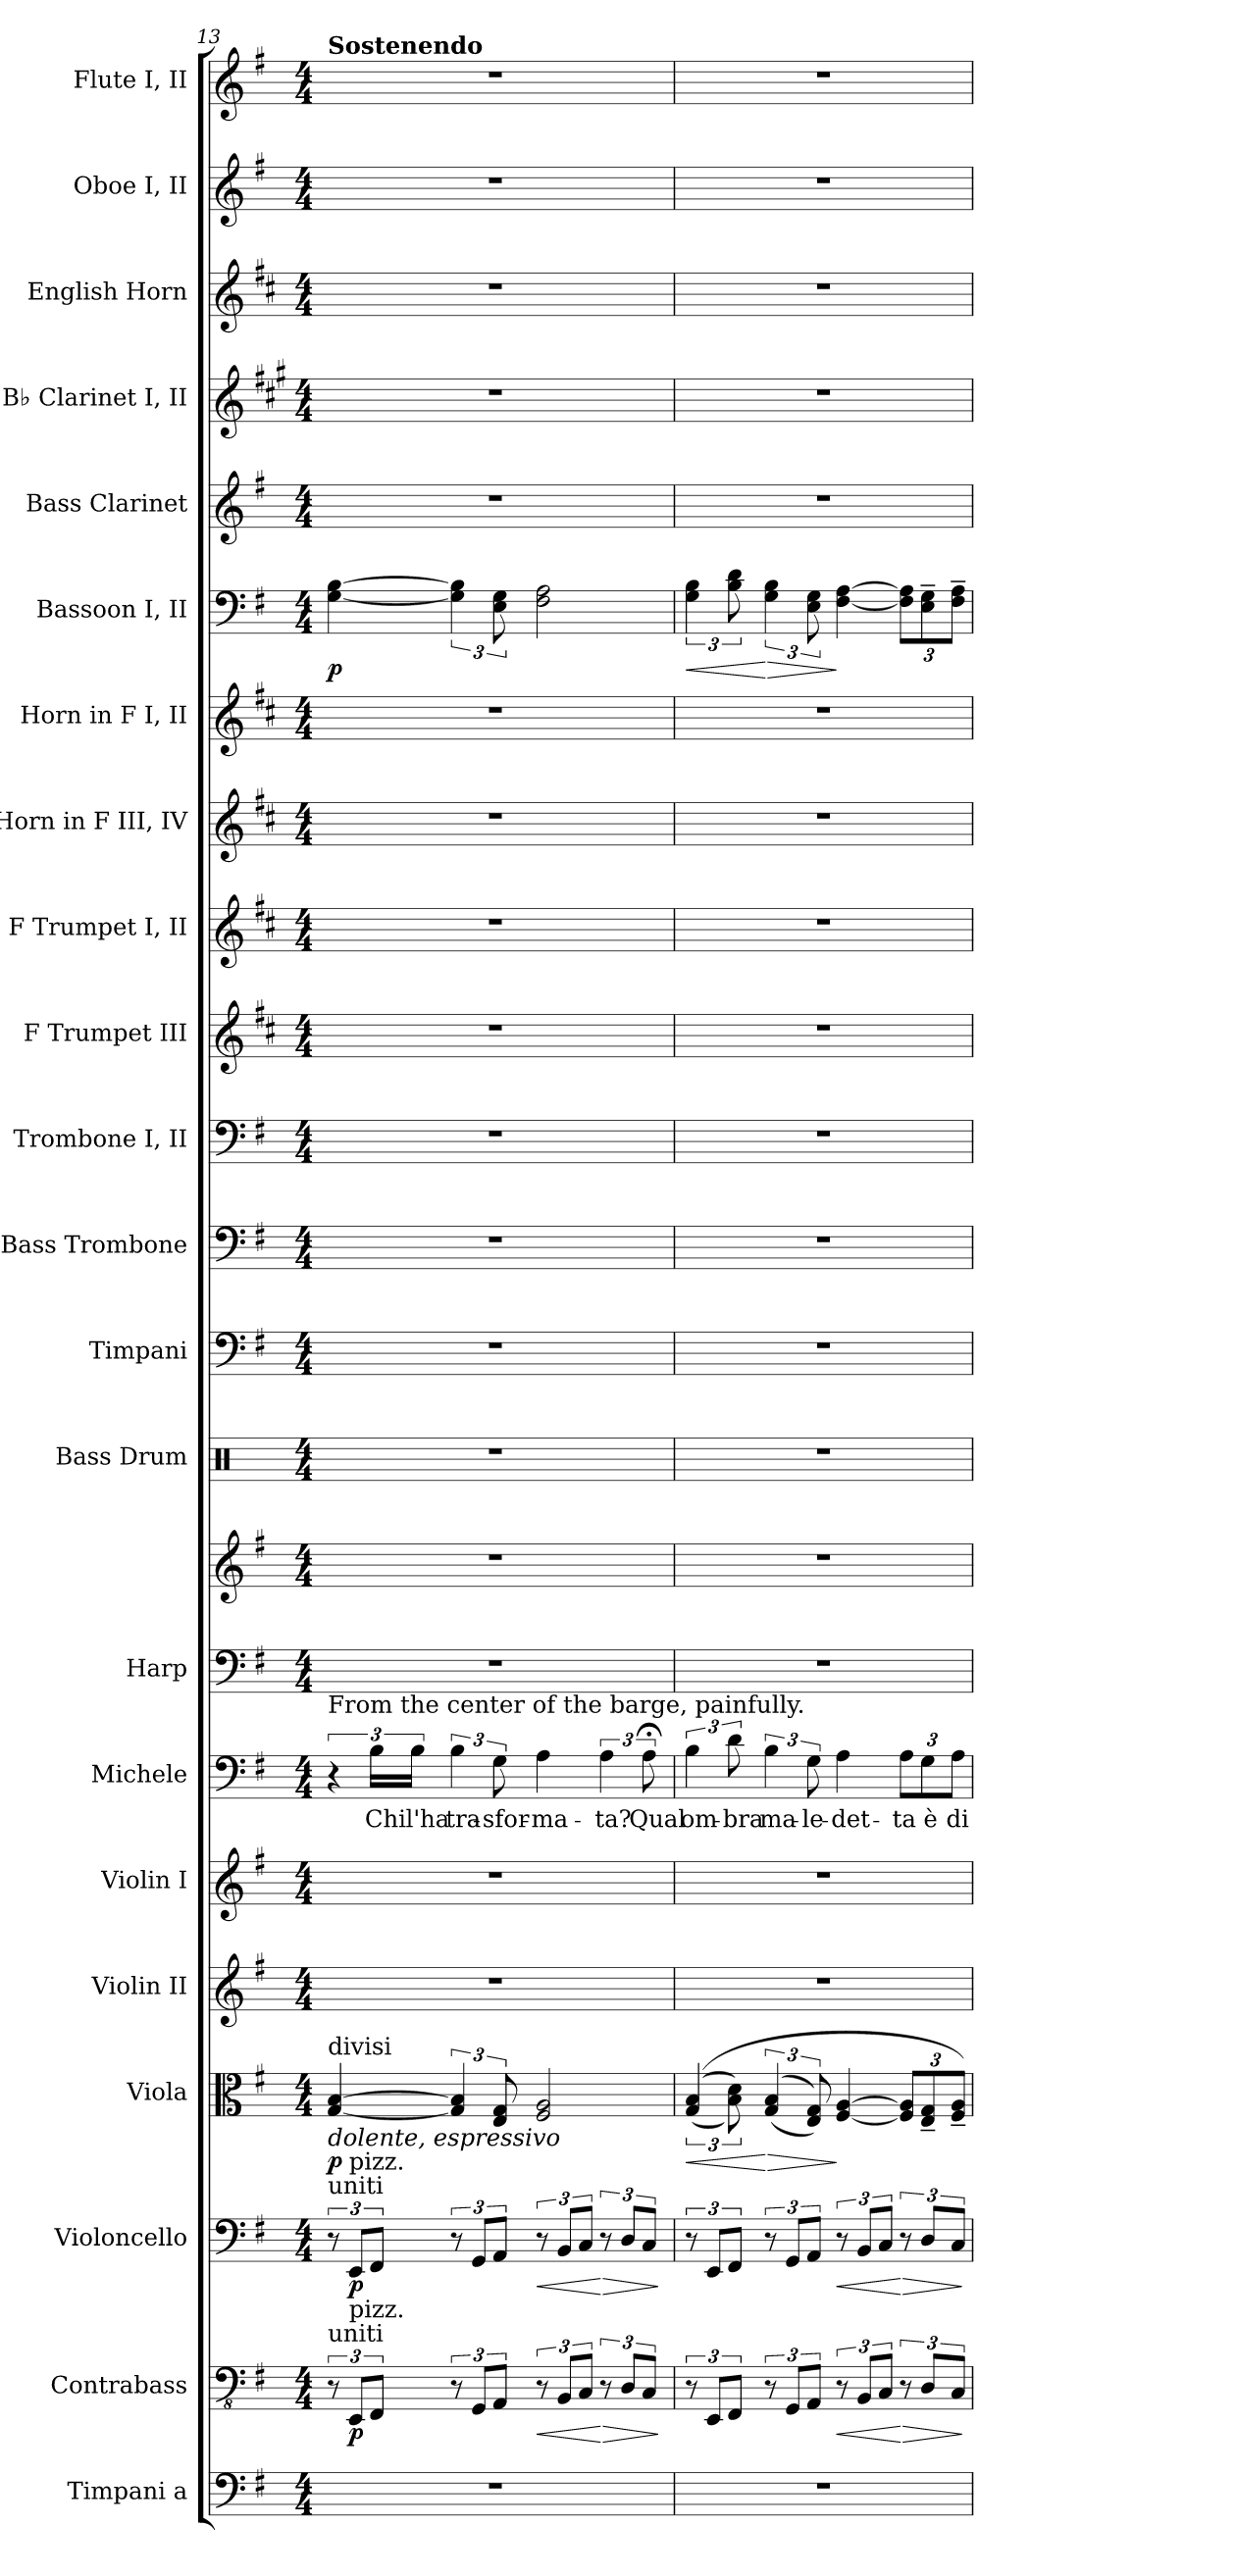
**kern	**kern	**dynam	**kern	**dynam	**kern	**dynam	**kern	**kern	**kern	**text	**kern	**kern	**kern	**kern	**kern	**kern	**kern	**kern	**kern	**kern	**kern	**dynam	**kern	**kern	**kern	**kern	**kern
*part22	*part21	*part21	*part20	*part20	*part19	*part19	*part18	*part17	*part16	*part16	*part15	*part15	*part14	*part13	*part12	*part11	*part10	*part9	*part8	*part7	*part6	*part6	*part5	*part4	*part3	*part2	*part1
*staff23	*staff22	*staff22	*staff21	*staff21	*staff20	*staff20	*staff19	*staff18	*staff17	*staff17	*staff16	*staff15	*staff14	*staff13	*staff12	*staff11	*staff10	*staff9	*staff8	*staff7	*staff6	*staff6	*staff5	*staff4	*staff3	*staff2	*staff1
*I"Timpani a	*I"Contrabass	*	*I"Violoncello	*	*I"Viola	*	*I"Violin II	*I"Violin I	*I"Michele	*	*I"Harp	*	*I"Bass Drum	*I"Timpani	*I"Bass Trombone	*I"Trombone I, II	*I"F Trumpet III	*I"F Trumpet I, II	*I"Horn in F III, IV	*I"Horn in F I, II	*I"Bassoon I, II	*	*I"Bass Clarinet	*I"B♭ Clarinet I, II	*I"English Horn	*I"Oboe I, II	*I"Flute I, II
*I'Timp. a	*I'Cb.	*	*I'Vc.	*	*I'Vla.	*	*I'Vln. II	*I'Vln. I	*I'M.	*	*I'Hrp.	*	*I'B. Dr.	*I'Timp.	*I'B. Tbn.	*I'Tbn. I, II	*I'F Tpt. III	*I'F Tpt. I, II	*	*	*I'Bsn. I, II	*	*I'B. Cl.	*I'B♭ Cl. I, II	*I'E. Hn.	*I'Ob. I, II	*I'Fl. I, II
*clefF4	*clefFv4	*	*clefF4	*	*clefC3	*	*clefG2	*clefG2	*clefF4	*	*clefF4	*clefG2	*clefX	*clefF4	*clefF4	*clefF4	*clefG2	*clefG2	*clefG2	*clefG2	*clefF4	*	*clefG2	*clefG2	*clefG2	*clefG2	*clefG2
*	*	*	*	*	*	*	*	*	*	*	*	*	*	*	*	*	*ITrd-3c-5	*ITrd-3c-5	*ITrd4c7	*ITrd4c7	*	*	*ITrd8c14	*ITrd1c2	*ITrd4c7	*	*
*k[f#]	*k[f#]	*	*k[f#]	*	*k[f#]	*	*k[f#]	*k[f#]	*k[f#]	*	*k[f#]	*k[f#]	*k[]	*k[f#]	*k[f#]	*k[f#]	*k[f#]	*k[f#]	*k[f#]	*k[f#]	*k[f#]	*	*k[f#]	*k[f#]	*k[f#]	*k[f#]	*k[f#]
*M4/4	*M4/4	*	*M4/4	*	*M4/4	*	*M4/4	*M4/4	*M4/4	*	*M4/4	*M4/4	*M4/4	*M4/4	*M4/4	*M4/4	*M4/4	*M4/4	*M4/4	*M4/4	*M4/4	*	*M4/4	*M4/4	*M4/4	*M4/4	*M4/4
=13	=13	=13	=13	=13	=13	=13	=13	=13	=13	=13	=13	=13	=13	=13	=13	=13	=13	=13	=13	=13	=13	=13	=13	=13	=13	=13	=13
!	!	!	!	!	!	!	!	!	!	!	!	!	!	!	!	!	!	!	!	!	!	!	!	!	!	!	!LO:TX:a:B:t=Sostenendo
!	!	!	!	!	!	!	!	!	!LO:TX:a:t=From the center of the barge, painfully.	!	!	!	!	!	!	!	!	!	!	!	!	!	!	!	!	!	!
!	!	!	!	!	!LO:TX:a:t=divisi	!	!	!	!	!	!	!	!	!	!	!	!	!	!	!	!	!	!	!	!	!	!
!	!	!	!	!	!LO:TX:b:i:t=dolente, espressivo	!	!	!	!	!	!	!	!	!	!	!	!	!	!	!	!	!	!	!	!	!	!
!	!	!	!LO:TX:a:t=uniti	!	!	!	!	!	!	!	!	!	!	!	!	!	!	!	!	!	!	!	!	!	!	!	!
!	!LO:TX:a:t=uniti	!	!	!	!	!	!	!	!	!	!	!	!	!	!	!	!	!	!	!	!	!	!	!	!	!	!
!	!	!	!	!	!	!LO:DY:b	!	!	!	!	!	!	!	!	!	!	!	!	!	!	!	!LO:DY:b	!	!	!	!	!
1r	12r	.	12r	.	[4G/ [4B/	p	1r	1r	6r	.	1r	1r	1r	1r	1r	1r	1r	1r	1r	1r	[4G\ [4B\	p	1r	1r	1r	1r	1r
!	!	!	!LO:TX:a:t=pizz.	!	!	!	!	!	!	!	!	!	!	!	!	!	!	!	!	!	!	!	!	!	!	!	!
!	!LO:TX:a:t=pizz.	!	!	!	!	!	!	!	!	!	!	!	!	!	!	!	!	!	!	!	!	!	!	!	!	!	!
!	!	!LO:DY:b	!	!LO:DY:b	!	!	!	!	!	!	!	!	!	!	!	!	!	!	!	!	!	!	!	!	!	!	!
.	12EEE/L	p	12EE/L	p	.	.	.	.	.	.	.	.	.	.	.	.	.	.	.	.	.	.	.	.	.	.	.
.	12FFF#/J	.	12FF#/J	.	.	.	.	.	24B\LL	Chi	.	.	.	.	.	.	.	.	.	.	.	.	.	.	.	.	.
.	.	.	.	.	.	.	.	.	24B\JJ	l'ha	.	.	.	.	.	.	.	.	.	.	.	.	.	.	.	.	.
.	12r	.	12r	.	6G/] 6B/]	.	.	.	6B\	tra-	.	.	.	.	.	.	.	.	.	.	6G\] 6B\]	.	.	.	.	.	.
.	12GGG/L	.	12GG/L	.	.	.	.	.	.	.	.	.	.	.	.	.	.	.	.	.	.	.	.	.	.	.	.
.	12AAA/J	.	12AA/J	.	12E/ 12G/	.	.	.	12G\	-sfor-	.	.	.	.	.	.	.	.	.	.	12E\ 12G\	.	.	.	.	.	.
!	!	!LO:HP:b	!	!LO:HP:b	!	!	!	!	!	!	!	!	!	!	!	!	!	!	!	!	!	!	!	!	!	!	!
.	12r	<	12r	<	2F#/ 2A/	.	.	.	4A\	-ma-	.	.	.	.	.	.	.	.	.	.	2F#\ 2A\	.	.	.	.	.	.
.	12BBB/L	.	12BB/L	.	.	.	.	.	.	.	.	.	.	.	.	.	.	.	.	.	.	.	.	.	.	.	.
.	12CC/J	.	12C/J	.	.	.	.	.	.	.	.	.	.	.	.	.	.	.	.	.	.	.	.	.	.	.	.
!	!	!LO:HP:n=1:b	!	!LO:HP:n=1:b	!	!	!	!	!	!	!	!	!	!	!	!	!	!	!	!	!	!	!	!	!	!	!
.	12r	[ >	12r	[ >	.	.	.	.	6A\	-ta?	.	.	.	.	.	.	.	.	.	.	.	.	.	.	.	.	.
.	12DD/L	.	12D/L	.	.	.	.	.	.	.	.	.	.	.	.	.	.	.	.	.	.	.	.	.	.	.	.
.	12CC/J	.	12C/J	.	.	.	.	.	12A;<\	Qual	.	.	.	.	.	.	.	.	.	.	.	.	.	.	.	.	.
.	.	]	.	]	.	.	.	.	.	.	.	.	.	.	.	.	.	.	.	.	.	.	.	.	.	.	.
!!LO:PB:g=z
=14	=14	=14	=14	=14	=14	=14	=14	=14	=14	=14	=14	=14	=14	=14	=14	=14	=14	=14	=14	=14	=14	=14	=14	=14	=14	=14	=14
*	*	*	*	*	*	*	*	*	*	*	*	*	*	*	*	*	*	*	*	*	*	*	*	*	*	*	*MM53
!	!	!	!	!	!	!LO:HP:b	!	!	!	!	!	!	!	!	!	!	!	!	!	!	!	!LO:HP:b	!	!	!	!	!
1r	12r	.	12r	.	(((6G/ 6B/	<	1r	1r	6B\	om-	1r	1r	1r	1r	1r	1r	1r	1r	1r	1r	6G\ 6B\	<	1r	1r	1r	1r	1r
.	12EEE/L	.	12EE/L	.	.	.	.	.	.	.	.	.	.	.	.	.	.	.	.	.	.	.	.	.	.	.	.
.	12FFF#/J	.	12FF#/J	.	12B\ 12d\))	.	.	.	12d\	-bra	.	.	.	.	.	.	.	.	.	.	12B\ 12d\	.	.	.	.	.	.
!	!	!	!	!	!	!LO:HP:n=1:b	!	!	!	!	!	!	!	!	!	!	!	!	!	!	!	!LO:HP:n=1:b	!	!	!	!	!
.	12r	.	12r	.	((>6G/ 6B/	[ >	.	.	6B\	ma-	.	.	.	.	.	.	.	.	.	.	6G\ 6B\	[ >	.	.	.	.	.
.	12GGG/L	.	12GG/L	.	.	.	.	.	.	.	.	.	.	.	.	.	.	.	.	.	.	.	.	.	.	.	.
.	12AAA/J	.	12AA/J	.	12E/ 12G/))	.	.	.	12G\	-le-	.	.	.	.	.	.	.	.	.	.	12E\ 12G\	.	.	.	.	.	.
!	!	!LO:HP:b	!	!LO:HP:b	!	!	!	!	!	!	!	!	!	!	!	!	!	!	!	!	!	!	!	!	!	!	!
.	12r	<	12r	<	[4F#/ [4A/	]	.	.	4A\	-det-	.	.	.	.	.	.	.	.	.	.	[4F#\ [4A\	]	.	.	.	.	.
.	12BBB/L	.	12BB/L	.	.	.	.	.	.	.	.	.	.	.	.	.	.	.	.	.	.	.	.	.	.	.	.
.	12CC/J	.	12C/J	.	.	.	.	.	.	.	.	.	.	.	.	.	.	.	.	.	.	.	.	.	.	.	.
!	!	!LO:HP:n=1:b	!	!LO:HP:n=1:b	!	!	!	!	!	!	!	!	!	!	!	!	!	!	!	!	!	!	!	!	!	!	!
*	*	*	*	*	*Xbrackettup	*	*	*	*Xbrackettup	*	*	*	*	*	*	*	*	*	*	*	*Xbrackettup	*	*	*	*	*	*
.	12r	[ >	12r	[ >	12F#/] 12A/]L	.	.	.	12A\L	-ta	.	.	.	.	.	.	.	.	.	.	12F#\] 12A\]L	.	.	.	.	.	.
.	12DD/L	.	12D/L	.	12E/~ 12G/~	.	.	.	12G\	è	.	.	.	.	.	.	.	.	.	.	12E\~ 12G\~	.	.	.	.	.	.
.	12CC/J	.	12C/J	.	12F#/~ 12A/~J)	.	.	.	12A\J	di-	.	.	.	.	.	.	.	.	.	.	12F#\~ 12A\~J	.	.	.	.	.	.
.	.	]	.	]	.	.	.	.	.	.	.	.	.	.	.	.	.	.	.	.	.	.	.	.	.	.	.
=	=	=	=	=	=	=	=	=	=	=	=	=	=	=	=	=	=	=	=	=	=	=	=	=	=	=	=
*-	*-	*-	*-	*-	*-	*-	*-	*-	*-	*-	*-	*-	*-	*-	*-	*-	*-	*-	*-	*-	*-	*-	*-	*-	*-	*-	*-
